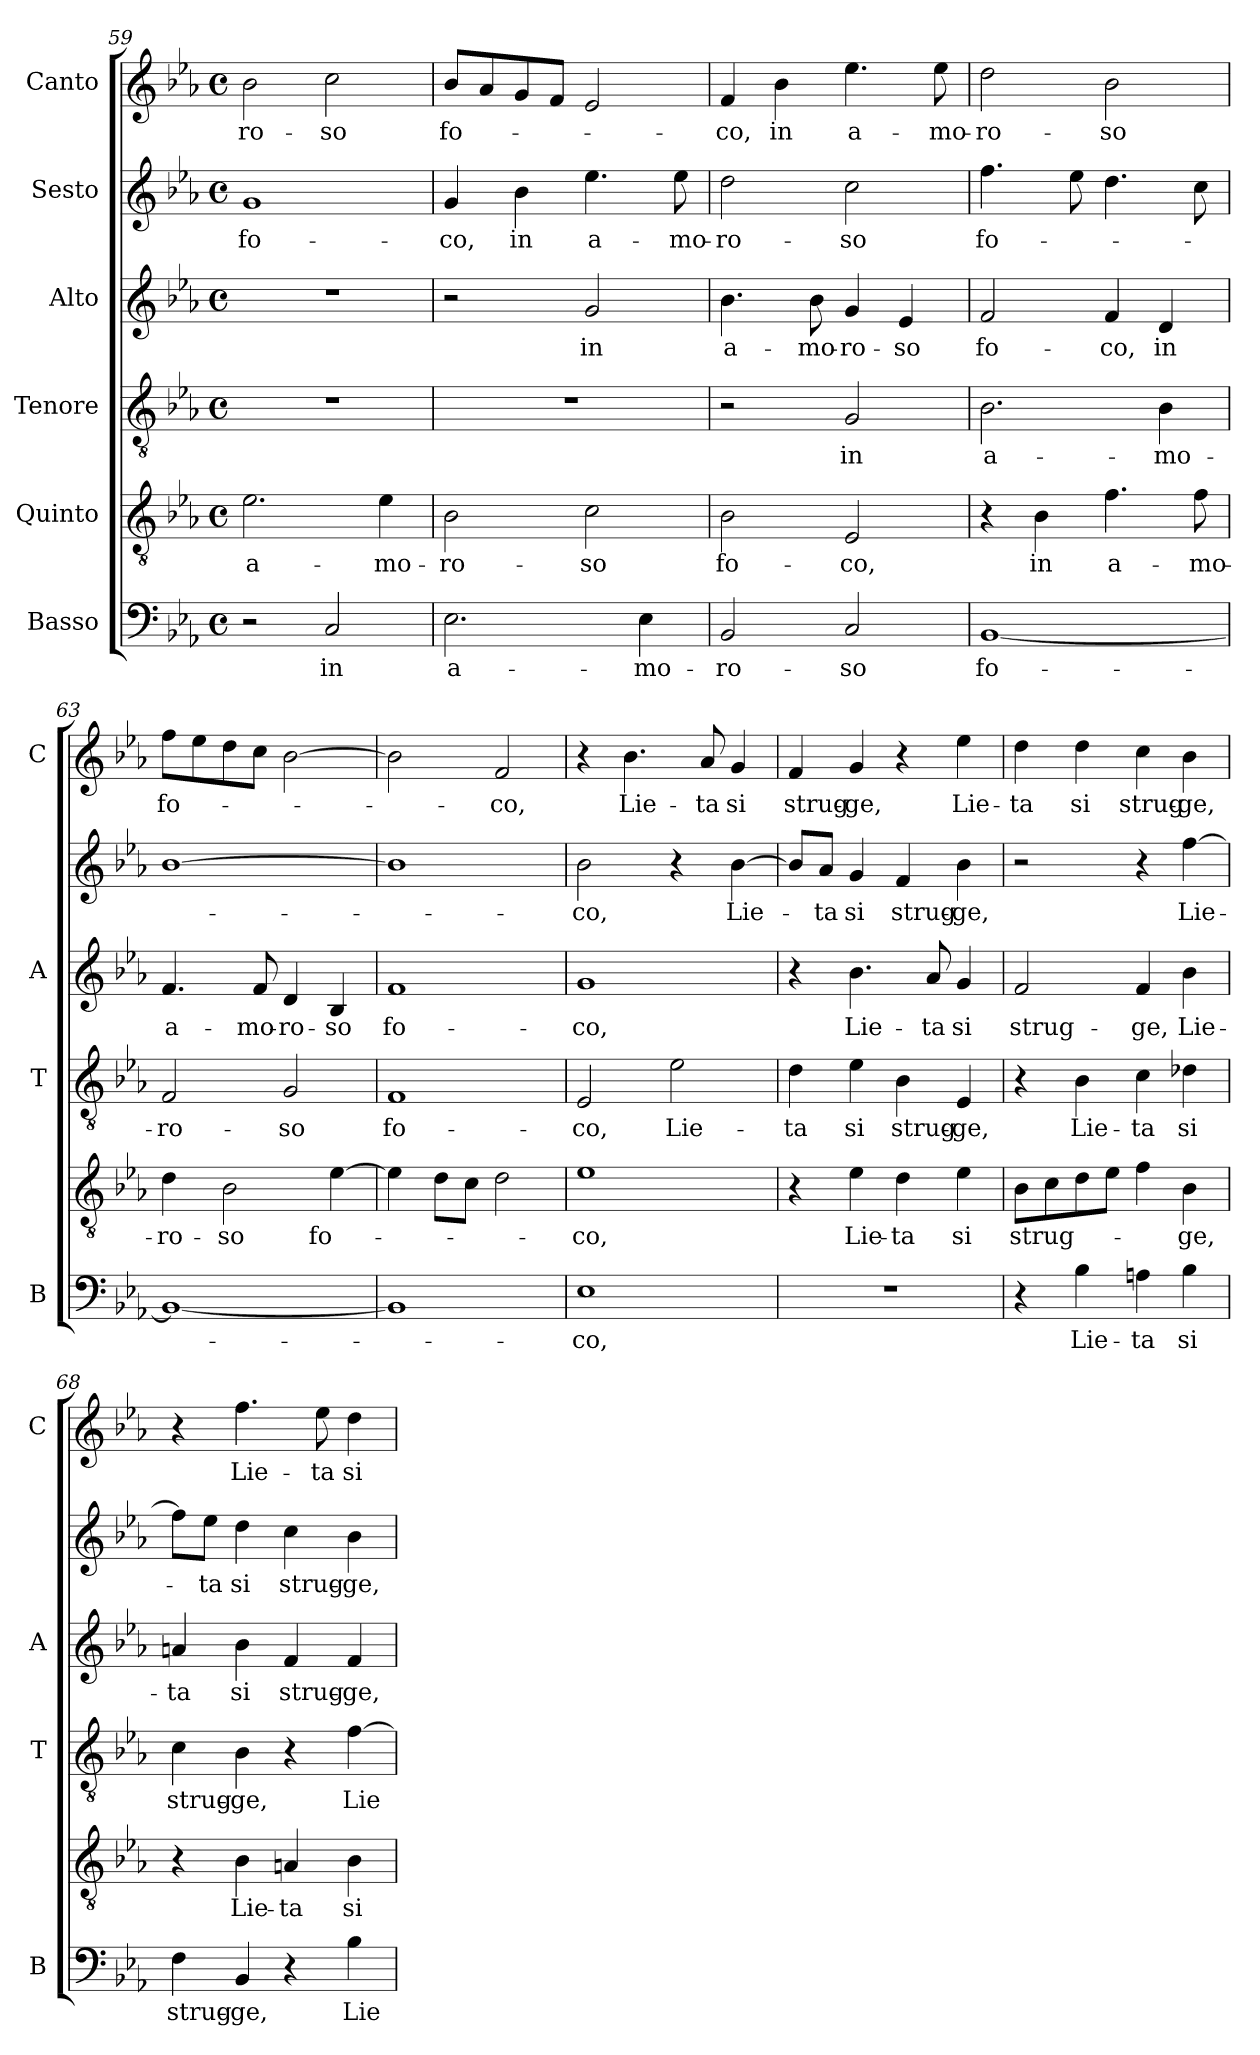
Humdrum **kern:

**kern	**text	**kern	**text	**kern	**text	**kern	**text	**kern	**text	**kern	**text
*part6	*part6	*part5	*part5	*part4	*part4	*part3	*part3	*part2	*part2	*part1	*part1
*staff6	*staff6	*staff5	*staff5	*staff4	*staff4	*staff3	*staff3	*staff2	*staff2	*staff1	*staff1
*I"Basso	*	*I"Quinto	*	*I"Tenore	*	*I"Alto	*	*I"Sesto	*	*I"Canto	*
*I'B	*	*	*	*I'T	*	*I'A	*	*	*	*I'C	*
*clefF4	*	*clefGv2	*	*clefGv2	*	*clefG2	*	*clefG2	*	*clefG2	*
*k[b-e-a-]	*	*k[b-e-a-]	*	*k[b-e-a-]	*	*k[b-e-a-]	*	*k[b-e-a-]	*	*k[b-e-a-]	*
*E-:	*	*E-:	*	*E-:	*	*E-:	*	*E-:	*	*E-:	*
*M4/4	*	*M4/4	*	*M4/4	*	*M4/4	*	*M4/4	*	*M4/4	*
*met(c)	*	*met(c)	*	*met(c)	*	*met(c)	*	*met(c)	*	*met(c)	*
=59	=59	=59	=59	=59	=59	=59	=59	=59	=59	=59	=59
!	!	!	!LO:LY:b	!	!	!	!	!	!LO:LY:b	!	!LO:LY:b
2r	.	2.e-\	a-	1r	.	1r	.	1g	fo-	2b-\	-ro-
!	!LO:LY:b	!	!	!	!	!	!	!	!	!	!LO:LY:b
2C/	in	.	.	.	.	.	.	.	.	2cc\	-so
!	!	!	!LO:LY:b	!	!	!	!	!	!	!	!
.	.	4e-\	-mo-	.	.	.	.	.	.	.	.
=60	=60	=60	=60	=60	=60	=60	=60	=60	=60	=60	=60
!	!LO:LY:b	!	!LO:LY:b	!	!	!	!	!	!LO:LY:b	!	!LO:LY:b
2.E-\	a-	2B-\	-ro-	1r	.	2r	.	4g/	-co,	8b-/L	fo-
.	.	.	.	.	.	.	.	.	.	8a-/	.
!	!	!	!	!	!	!	!	!	!LO:LY:b	!	!
.	.	.	.	.	.	.	.	4b-\	in	8g/	.
.	.	.	.	.	.	.	.	.	.	8f/J	.
!	!	!	!LO:LY:b	!	!	!	!LO:LY:b	!	!LO:LY:b	!	!
.	.	2c\	-so	.	.	2g/	in	4.ee-\	a-	2e-/	.
!	!LO:LY:b	!	!	!	!	!	!	!	!	!	!
4E-\	-mo-	.	.	.	.	.	.	.	.	.	.
!	!	!	!	!	!	!	!	!	!LO:LY:b	!	!
.	.	.	.	.	.	.	.	8ee-\	-mo-	.	.
=61	=61	=61	=61	=61	=61	=61	=61	=61	=61	=61	=61
!	!LO:LY:b	!	!LO:LY:b	!	!	!	!LO:LY:b	!	!LO:LY:b	!	!LO:LY:b
2BB-/	-ro-	2B-\	fo-	2r	.	4.b-\	a-	2dd\	-ro-	4f/	-co,
!	!	!	!	!	!	!	!	!	!	!	!LO:LY:b
.	.	.	.	.	.	.	.	.	.	4b-\	in
!	!	!	!	!	!	!	!LO:LY:b	!	!	!	!
.	.	.	.	.	.	8b-\	-mo-	.	.	.	.
!	!LO:LY:b	!	!LO:LY:b	!	!LO:LY:b	!	!LO:LY:b	!	!LO:LY:b	!	!LO:LY:b
2C/	-so	2E-/	-co,	2G/	in	4g/	-ro-	2cc\	-so	4.ee-\	a-
!	!	!	!	!	!	!	!LO:LY:b	!	!	!	!
.	.	.	.	.	.	4e-/	-so	.	.	.	.
!	!	!	!	!	!	!	!	!	!	!	!LO:LY:b
.	.	.	.	.	.	.	.	.	.	8ee-\	-mo-
=62	=62	=62	=62	=62	=62	=62	=62	=62	=62	=62	=62
!	!LO:LY:b	!	!	!	!LO:LY:b	!	!LO:LY:b	!	!LO:LY:b	!	!LO:LY:b
[1BB-	fo-	4r	.	2.B-\	a-	2f/	fo-	4.ff\	fo-	2dd\	-ro-
!	!	!	!LO:LY:b	!	!	!	!	!	!	!	!
.	.	4B-\	in	.	.	.	.	.	.	.	.
.	.	.	.	.	.	.	.	8ee-\	.	.	.
!	!	!	!LO:LY:b	!	!	!	!LO:LY:b	!	!	!	!LO:LY:b
.	.	4.f\	a-	.	.	4f/	-co,	4.dd\	.	2b-\	-so
!	!	!	!	!	!LO:LY:b	!	!LO:LY:b	!	!	!	!
.	.	.	.	4B-\	-mo-	4d/	in	.	.	.	.
!	!	!	!LO:LY:b	!	!	!	!	!	!	!	!
.	.	8f\	-mo-	.	.	.	.	8cc\	.	.	.
=63	=63	=63	=63	=63	=63	=63	=63	=63	=63	=63	=63
!	!	!	!LO:LY:b	!	!LO:LY:b	!	!LO:LY:b	!	!	!	!LO:LY:b
1BB-_	.	4d\	-ro-	2F/	-ro-	4.f/	a-	[1b-	.	8ff\L	fo-
.	.	.	.	.	.	.	.	.	.	8ee-\	.
!	!	!	!LO:LY:b	!	!	!	!	!	!	!	!
.	.	2B-\	-so	.	.	.	.	.	.	8dd\	.
!	!	!	!	!	!	!	!LO:LY:b	!	!	!	!
.	.	.	.	.	.	8f/	-mo-	.	.	8cc\J	.
!	!	!	!	!	!LO:LY:b	!	!LO:LY:b	!	!	!	!
.	.	.	.	2G/	-so	4d/	-ro-	.	.	[2b-\	.
!	!	!	!LO:LY:b	!	!	!	!LO:LY:b	!	!	!	!
.	.	[4e-\	fo-	.	.	4B-/	-so	.	.	.	.
!!LO:LB:g=z
=64	=64	=64	=64	=64	=64	=64	=64	=64	=64	=64	=64
!	!	!	!	!	!LO:LY:b	!	!LO:LY:b	!	!	!	!
1BB-]	.	4e-\]	.	1F	fo-	1f	fo-	1b-]	.	2b-\]	.
.	.	8d\L	.	.	.	.	.	.	.	.	.
.	.	8c\J	.	.	.	.	.	.	.	.	.
!	!	!	!	!	!	!	!	!	!	!	!LO:LY:b
.	.	2d\	.	.	.	.	.	.	.	2f/	-co,
=65	=65	=65	=65	=65	=65	=65	=65	=65	=65	=65	=65
!	!LO:LY:b	!	!LO:LY:b	!	!LO:LY:b	!	!LO:LY:b	!	!LO:LY:b	!	!
1E-	-co,	1e-	-co,	2E-/	-co,	1g	-co,	2b-\	-co,	4r	.
!	!	!	!	!	!	!	!	!	!	!	!LO:LY:b
.	.	.	.	.	.	.	.	.	.	4.b-\	Lie-
!	!	!	!	!	!LO:LY:b	!	!	!	!	!	!
.	.	.	.	2e-\	Lie-	.	.	4r	.	.	.
!	!	!	!	!	!	!	!	!	!	!	!LO:LY:b
.	.	.	.	.	.	.	.	.	.	8a-/	-ta
!	!	!	!	!	!	!	!	!	!LO:LY:b	!	!LO:LY:b
.	.	.	.	.	.	.	.	[4b-\	Lie-	4g/	si
=66	=66	=66	=66	=66	=66	=66	=66	=66	=66	=66	=66
!	!	!	!	!	!LO:LY:b	!	!	!	!	!	!LO:LY:b
1r	.	4r	.	4d\	-ta	4r	.	8b-/L]	.	4f/	strug-
!	!	!	!	!	!	!	!	!	!LO:LY:b	!	!
.	.	.	.	.	.	.	.	8a-/J	-ta	.	.
!	!	!	!LO:LY:b	!	!LO:LY:b	!	!LO:LY:b	!	!LO:LY:b	!	!LO:LY:b
.	.	4e-\	Lie-	4e-\	si	4.b-\	Lie-	4g/	si	4g/	-ge,
!	!	!	!LO:LY:b	!	!LO:LY:b	!	!	!	!LO:LY:b	!	!
.	.	4d\	-ta	4B-\	strug-	.	.	4f/	strug-	4r	.
!	!	!	!	!	!	!	!LO:LY:b	!	!	!	!
.	.	.	.	.	.	8a-/	-ta	.	.	.	.
!	!	!	!LO:LY:b	!	!LO:LY:b	!	!LO:LY:b	!	!LO:LY:b	!	!LO:LY:b
.	.	4e-\	si	4E-/	-ge,	4g/	si	4b-\	-ge,	4ee-\	Lie-
=67	=67	=67	=67	=67	=67	=67	=67	=67	=67	=67	=67
!	!	!	!LO:LY:b	!	!	!	!LO:LY:b	!	!	!	!LO:LY:b
4r	.	8B-\L	strug-	4r	.	2f/	strug-	2r	.	4dd\	-ta
.	.	8c\	.	.	.	.	.	.	.	.	.
!	!LO:LY:b	!	!	!	!LO:LY:b	!	!	!	!	!	!LO:LY:b
4B-\	Lie-	8d\	.	4B-\	Lie-	.	.	.	.	4dd\	si
.	.	8e-\J	.	.	.	.	.	.	.	.	.
!	!LO:LY:b	!	!	!	!LO:LY:b	!	!LO:LY:b	!	!	!	!LO:LY:b
4An\	-ta	4f\	.	4c\	-ta	4f/	-ge,	4r	.	4cc\	strug-
!	!LO:LY:b	!	!LO:LY:b	!	!LO:LY:b	!	!LO:LY:b	!	!LO:LY:b	!	!LO:LY:b
4B-\	si	4B-\	-ge,	4d-X\	si	4b-\	Lie-	[4ff\	Lie-	4b-\	-ge,
=68	=68	=68	=68	=68	=68	=68	=68	=68	=68	=68	=68
!	!LO:LY:b	!	!	!	!LO:LY:b	!	!LO:LY:b	!	!	!	!
4F\	strug-	4r	.	4c\	strug-	4an/	-ta	8ff\L]	.	4r	.
!	!	!	!	!	!	!	!	!	!LO:LY:b	!	!
.	.	.	.	.	.	.	.	8ee-\J	-ta	.	.
!	!LO:LY:b	!	!LO:LY:b	!	!LO:LY:b	!	!LO:LY:b	!	!LO:LY:b	!	!LO:LY:b
4BB-/	-ge,	4B-\	Lie-	4B-\	-ge,	4b-\	si	4dd\	si	4.ff\	Lie-
!	!	!	!LO:LY:b	!	!	!	!LO:LY:b	!	!LO:LY:b	!	!
4r	.	4An/	-ta	4r	.	4f/	strug-	4cc\	strug-	.	.
!	!	!	!	!	!	!	!	!	!	!	!LO:LY:b
.	.	.	.	.	.	.	.	.	.	8ee-\	-ta
!	!LO:LY:b	!	!LO:LY:b	!	!LO:LY:b	!	!LO:LY:b	!	!LO:LY:b	!	!LO:LY:b
4B-\	Lie-	4B-\	si	[4f\	Lie-	4f/	-ge,	4b-\	-ge,	4dd\	si
=	=	=	=	=	=	=	=	=	=	=	=
*-	*-	*-	*-	*-	*-	*-	*-	*-	*-	*-	*-
